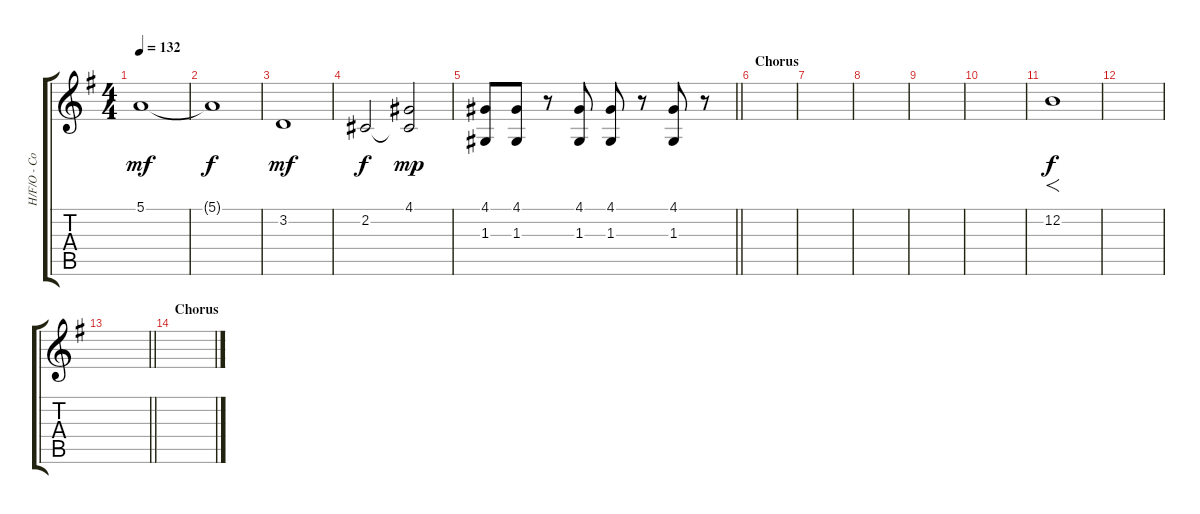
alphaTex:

\track ("H/F/O - Coen Janssen" "H/F/O - Co") {instrument frenchhorn}
\staff {score tabs}
\tuning (E4 B3 G3 D3 A2 E2) {hide}
\ts (4 4)
\tempo 132
\clef g2
\ks g
5.1.1{dy mf} |
5.1{t}.1{dy f} |
3.2.1{dy mf} |
2.2.2{dy f} (4.1 2.2{t}).2{dy mp} |
\barLineRight lightlight
(4.1 1.3).8 (4.1 1.3).8 r.8 (4.1 1.3).8 (4.1 1.3).8 r.8 (4.1 1.3).8 r.8 |
\section ("" "Chorus")
|
|
|
|
|
12.2.1{f dy f} |
|
\barLineRight lightlight
|
\section ("" "Chorus")
